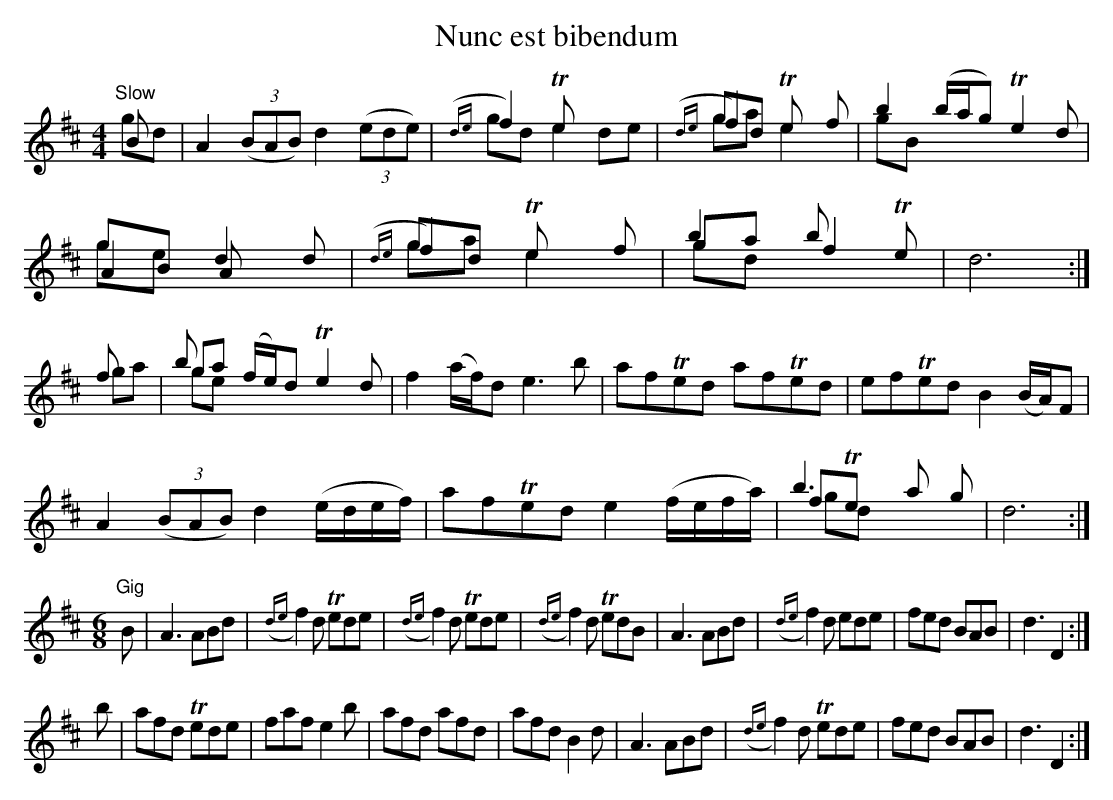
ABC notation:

X:1
T:Nunc est bibendum
M:4/4
L:1/8
K:D
"Slow"
B&gt;d|    A2 (3(BAB)    d2(3(ede)     |({de}f2) Te&gt;d     e2  de       |\
   ({de}f2)  Te&gt;d     e2   f&gt;a      |     b2  (b/a/g) Te2  d&gt;B      |
        A2    A&gt;B     d2   d&gt;e      |({de}f2) Te&gt;d     e2  f&gt;a      |\
        b2    b&gt;a     f2  Te&gt;d      |     d6                       :|
f&gt;a|    b&gt;a  (f/e/)d Te2   d&gt;e      |     f2  (a/f/)d  e3b          |\
        afTed         afTed         |     efTed        B2 (B/A/)F   |
        A2 (3(BAB)    d2  (e/d/e/f/)|     afTed        e2 (f/e/f/a/)|\
        b3a           g&lt;fTe&gt;d       |     d6                       :|
M:6/8
"Gig"
B|A3   ABd|({de}f2)d Tede|({de}f2)d Tede|({de}f2)d TedB|\
  A3   ABd|({de}f2)d  ede|     fed   BAB|     d3    D2:|
b|afd Tede|     faf   e2b|     afd   afd|     afd   B2d|\
  A3   ABd|({de}f2)d Tede|     fed   BAB|     d3    D2:|
